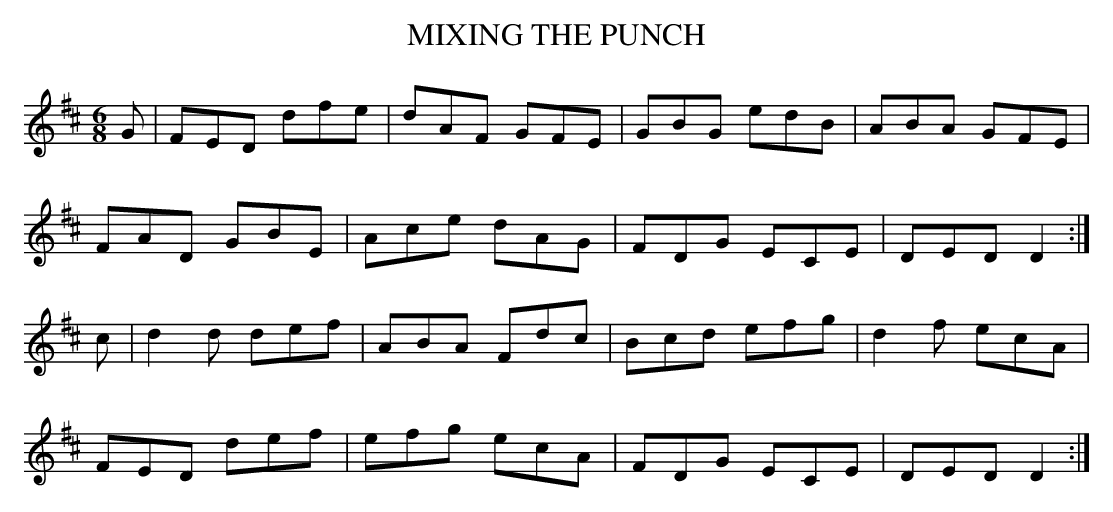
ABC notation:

X:1
T:MIXING THE PUNCH
M:6/8
L:1/8
K:D
G|FED dfe|dAF GFE|GBG edB|ABA GFE|
FAD GBE|Ace dAG|FDG ECE|DED D2 :|
c|d2d def|ABA Fdc|Bcd efg|d2f ecA|
FED def|efg ecA|FDG ECE|DED D2 :|
